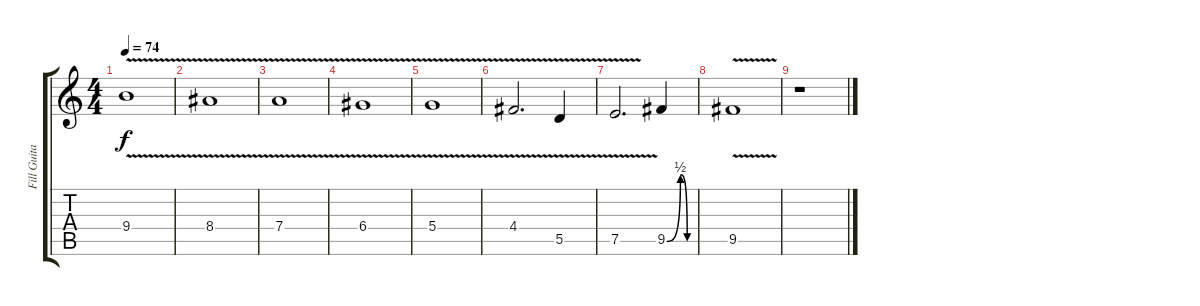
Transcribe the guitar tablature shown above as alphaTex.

\track ("Fill Guitar #2" "Fill Guita") {instrument distortionguitar}
\staff {score tabs}
\tuning (E4 B3 G3 D3 A2 E2) {hide}
\ts (4 4)
\tempo 74
\clef g2
\ks c
9.4{v}.1{dy f} |
8.4{v}.1 |
7.4{v}.1 |
6.4{v}.1 |
5.4{v}.1 |
4.4{v}.2{d} 5.5{v}.4 |
7.5{v}.2{d} 9.5{be (custom 0 0 30 2 45 0 60 0)}.4 |
9.5{v}.1 |
r.1
